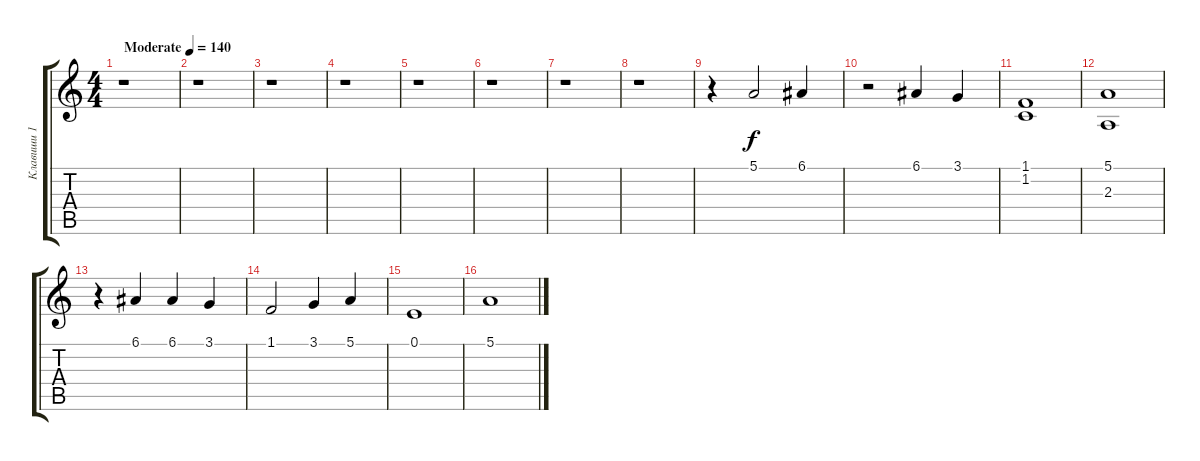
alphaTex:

\track ("Клавиши 1" "Клавиши 1") {instrument choiraahs}
\staff {score tabs}
\tuning (E4 B3 G3 D3 A2 E2) {hide}
\ts (4 4)
\tempo (140 "Moderate")
\clef g2
\ks c
r.1{dy f instrument choiraahs} |
r.1 |
r.1 |
r.1 |
r.1 |
r.1 |
r.1 |
r.1 |
r.4 5.1.2 6.1.4 |
r.2 6.1.4 3.1.4 |
(1.1 1.2).1 |
(5.1 2.3).1 |
r.4 6.1.4 6.1.4 3.1.4 |
1.1.2 3.1.4 5.1.4 |
0.1.1 |
5.1.1
